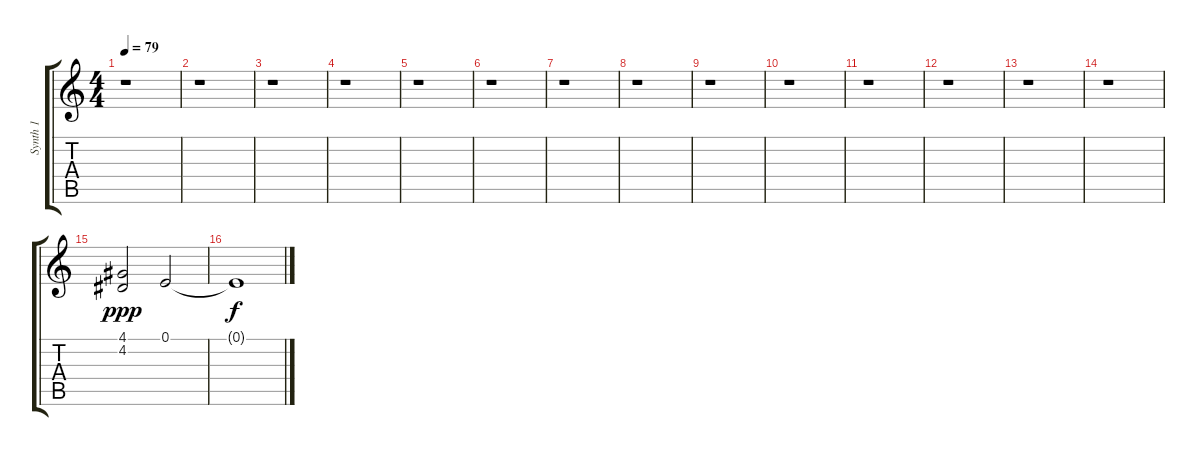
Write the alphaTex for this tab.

\track ("Synth 1" "Synth 1") {instrument stringensemble2}
\staff {score tabs}
\tuning (E4 B3 G3 D3 A2 E2) {hide}
\ts (4 4)
\tempo 79
\clef g2
\ks c
r.1{dy ppp} |
r.1 |
r.1 |
r.1 |
r.1 |
r.1 |
r.1 |
r.1 |
r.1 |
r.1 |
r.1 |
r.1 |
r.1 |
r.1 |
(4.1 4.2).2{volume 12 balance 6 instrument stringensemble2} 0.1.2 |
0.1{t}.1{dy f}
